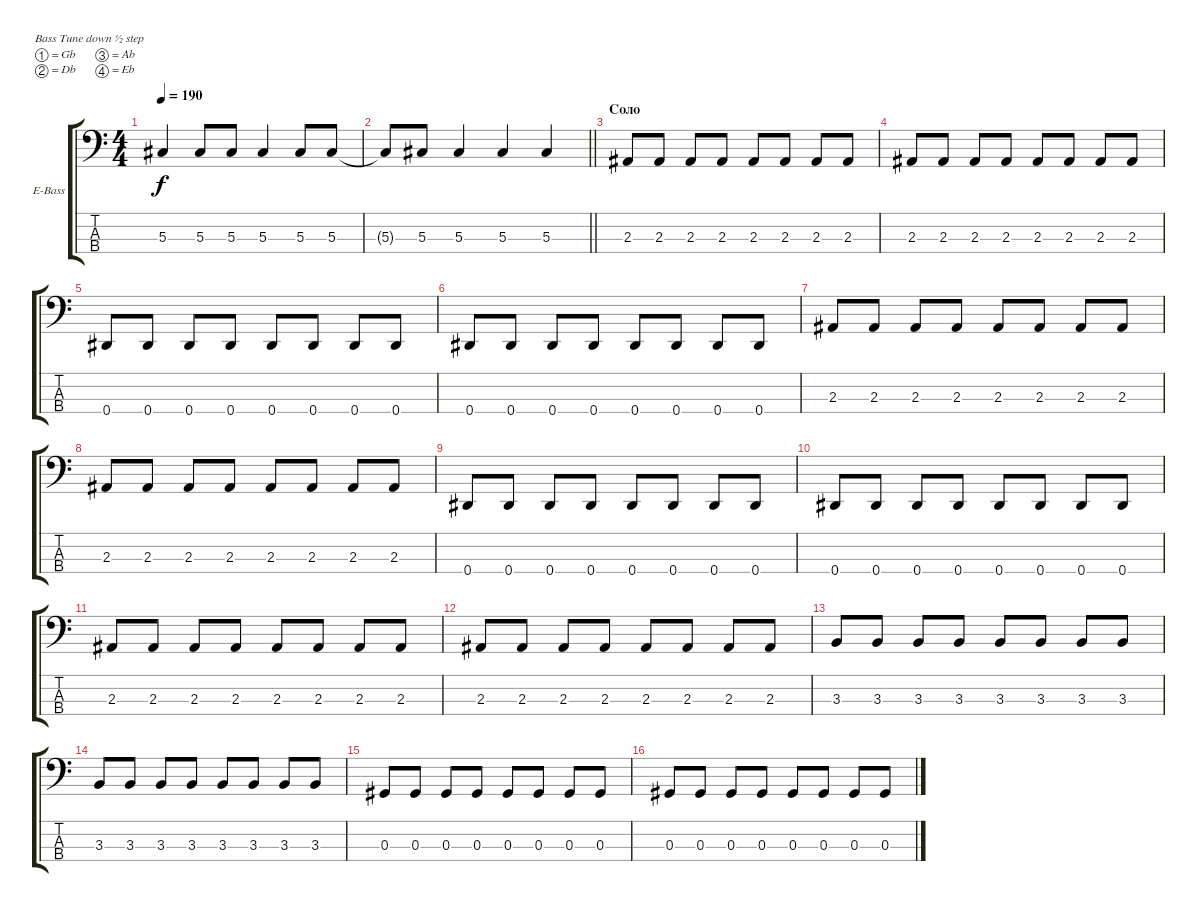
\bracketExtendMode groupsimilarinstruments
\firstSystemTrackNameOrientation horizontal
\otherSystemsTrackNameOrientation horizontal
\track ("Виталий Дубинин" "E-Bass") {instrument electricbassfinger}
\staff {score tabs}
\tuning (Gb2 Db2 Ab1 Eb1)
\ts (4 4)
\tempo 190
\clef f4
\ks c
5.3.4{dy f} 5.3.8 5.3.8 5.3.4 5.3.8 5.3.8 |
\barLineRight lightlight
5.3{t}.8 5.3.8 5.3.4 5.3.4 5.3.4 |
\section ("" "Соло")
2.3.8 2.3.8 2.3.8 2.3.8 2.3.8 2.3.8 2.3.8 2.3.8 |
2.3.8 2.3.8 2.3.8 2.3.8 2.3.8 2.3.8 2.3.8 2.3.8 |
0.4.8 0.4.8 0.4.8 0.4.8 0.4.8 0.4.8 0.4.8 0.4.8 |
0.4.8 0.4.8 0.4.8 0.4.8 0.4.8 0.4.8 0.4.8 0.4.8 |
2.3.8 2.3.8 2.3.8 2.3.8 2.3.8 2.3.8 2.3.8 2.3.8 |
2.3.8 2.3.8 2.3.8 2.3.8 2.3.8 2.3.8 2.3.8 2.3.8 |
0.4.8 0.4.8 0.4.8 0.4.8 0.4.8 0.4.8 0.4.8 0.4.8 |
0.4.8 0.4.8 0.4.8 0.4.8 0.4.8 0.4.8 0.4.8 0.4.8 |
2.3.8 2.3.8 2.3.8 2.3.8 2.3.8 2.3.8 2.3.8 2.3.8 |
2.3.8 2.3.8 2.3.8 2.3.8 2.3.8 2.3.8 2.3.8 2.3.8 |
3.3.8 3.3.8 3.3.8 3.3.8 3.3.8 3.3.8 3.3.8 3.3.8 |
3.3.8 3.3.8 3.3.8 3.3.8 3.3.8 3.3.8 3.3.8 3.3.8 |
0.3.8 0.3.8 0.3.8 0.3.8 0.3.8 0.3.8 0.3.8 0.3.8 |
0.3.8 0.3.8 0.3.8 0.3.8 0.3.8 0.3.8 0.3.8 0.3.8
